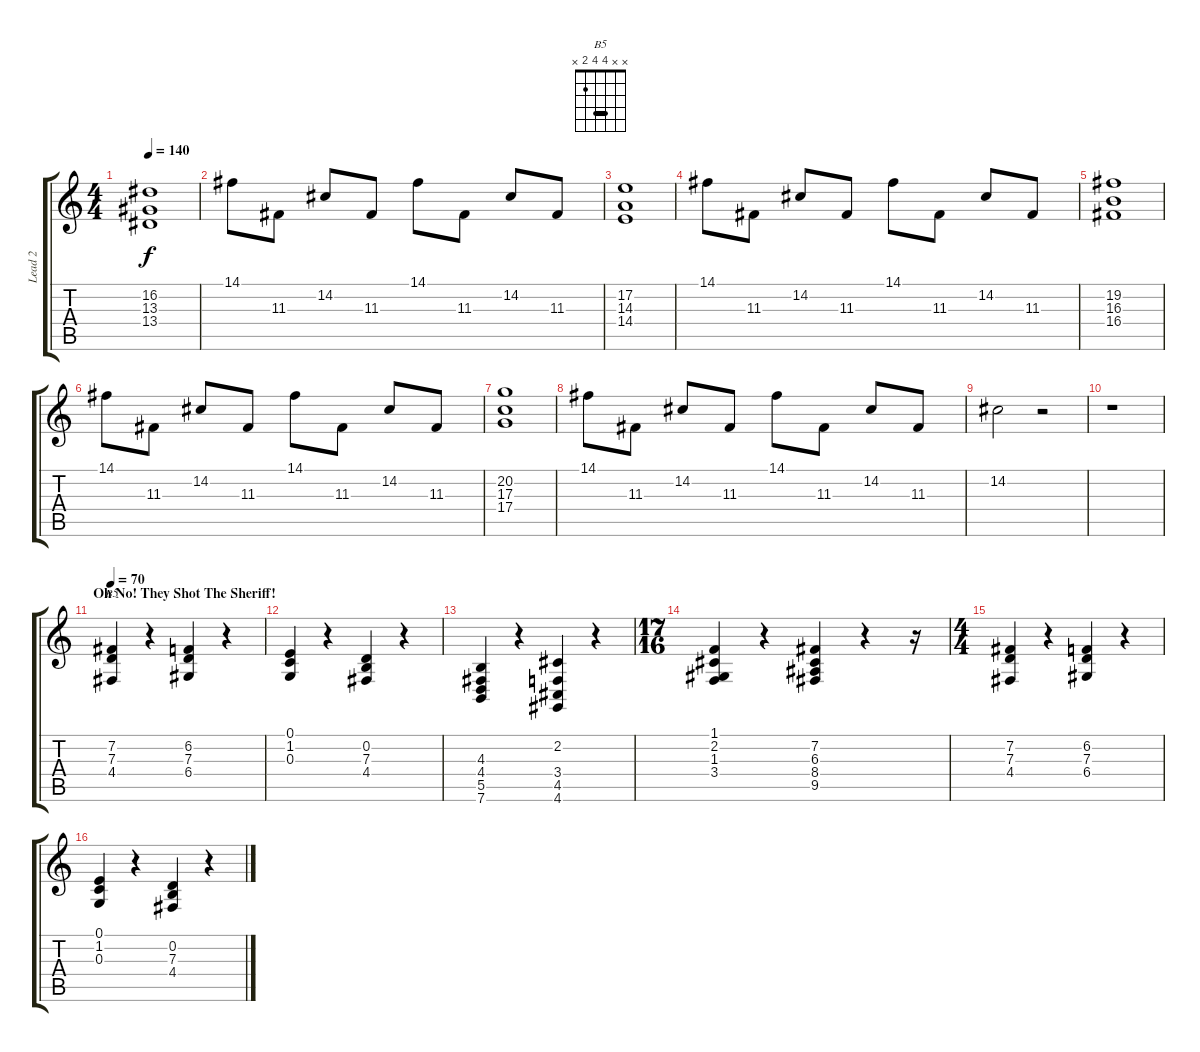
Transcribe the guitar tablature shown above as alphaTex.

\track ("Lead 2" "Lead 2") {instrument clavinet}
\staff {score tabs}
\tuning (E4 B3 G3 D3 A2 E2) {hide}
\chord ("B5" x x 4 4 2 x) {barre 4}
\ts (4 4)
\tempo 140
\clef g2
\ks c
(16.2 13.3 13.4).1{dy f} |
14.1.8 11.3.8 14.2.8 11.3.8 14.1.8 11.3.8 14.2.8 11.3.8 |
(17.2 14.3 14.4).1 |
14.1.8 11.3.8 14.2.8 11.3.8 14.1.8 11.3.8 14.2.8 11.3.8 |
(19.2 16.3 16.4).1 |
14.1.8 11.3.8 14.2.8 11.3.8 14.1.8 11.3.8 14.2.8 11.3.8 |
(20.2 17.3 17.4).1{volume 0} |
14.1.8 11.3.8 14.2.8 11.3.8 14.1.8 11.3.8 14.2.8 11.3.8 |
14.2.2 r.2 |
r.1 |
\section ("" "Oh No! They Shot The Sheriff!")
\tempo 70
(7.2 7.3 4.4).4{ch "B5" volume 10} r.4 (6.2 7.3 6.4).4 r.4 |
(0.1 1.2 0.3).4 r.4 (0.2 7.3 4.4).4 r.4 |
(4.3 4.4 5.5 7.6).4 r.4 (2.2 3.4 4.5 4.6).4 r.4 |
\ts (17 16)
(1.1 2.2 1.3 3.4).4 r.4 (7.2 6.3 8.4 9.5).4 r.4 r.16 |
\ts (4 4)
(7.2 7.3 4.4).4 r.4 (6.2 7.3 6.4).4 r.4 |
(0.1 1.2 0.3).4 r.4 (0.2 7.3 4.4).4 r.4
